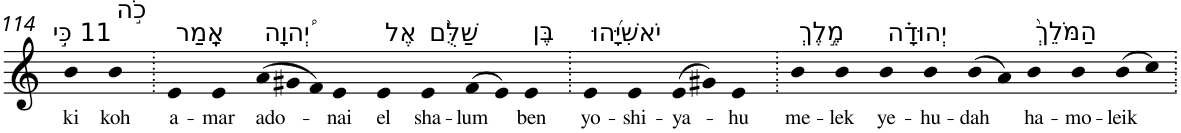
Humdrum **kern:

**kern	**text
*part1	*part1
*staff1	*staff1
*I"Piano	*
*I'Pno	*
!!LO:PB:g=z
*clefG2	*
*k[]	*
=114	=114
!LO:TX:a:t=11 כִּ֣י	!
!	!LO:LY:b
4b	ki
!LO:TX:a:t=כֹ֣ה	!
!	!LO:LY:b
4b	koh
=115.	=115.
!LO:TX:a:t=אָֽמַר	!
!	!LO:LY:b
4e	a-
!	!LO:LY:b
4e	-mar
*Xtuplet	*
!LO:TX:a:t=יְ֠הוָה	!
!	!LO:LY:b
(>12a	ado-
12g#X	.
12f)	.
!	!LO:LY:b
4e	-nai
!LO:TX:a:t=אֶל	!
!	!LO:LY:b
4e	el
!LO:TX:a:t=שַׁלֻּ֨ם	!
!	!LO:LY:b
4e	sha-
!	!LO:LY:b
(>8f	-lum
8e)	.
!LO:TX:a:t=בֶּן	!
!	!LO:LY:b
4e	ben
=116.	=116.
!LO:TX:a:t=יֹאשִׁיָּ֜הוּ	!
!	!LO:LY:b
4e	yo-
!	!LO:LY:b
4e	-shi-
!	!LO:LY:b
(>8e	-ya-
8g#X)	.
!	!LO:LY:b
4e	-hu
=117.	=117.
!LO:TX:a:t=מֶ֣לֶךְ	!
!	!LO:LY:b
4b	me-
!	!LO:LY:b
4b	-lek
!LO:TX:a:t=יְהוּדָ֗ה	!
!	!LO:LY:b
4b	ye-
!	!LO:LY:b
4b	-hu-
!	!LO:LY:b
(>8b	-dah
8a)	.
!LO:TX:a:t=הַמֹּלֵךְ֙	!
!	!LO:LY:b
4b	ha-
!	!LO:LY:b
4b	-mo-
!	!LO:LY:b
(>8b	-leik
8cc)	.
=.	=.
*-	*-
